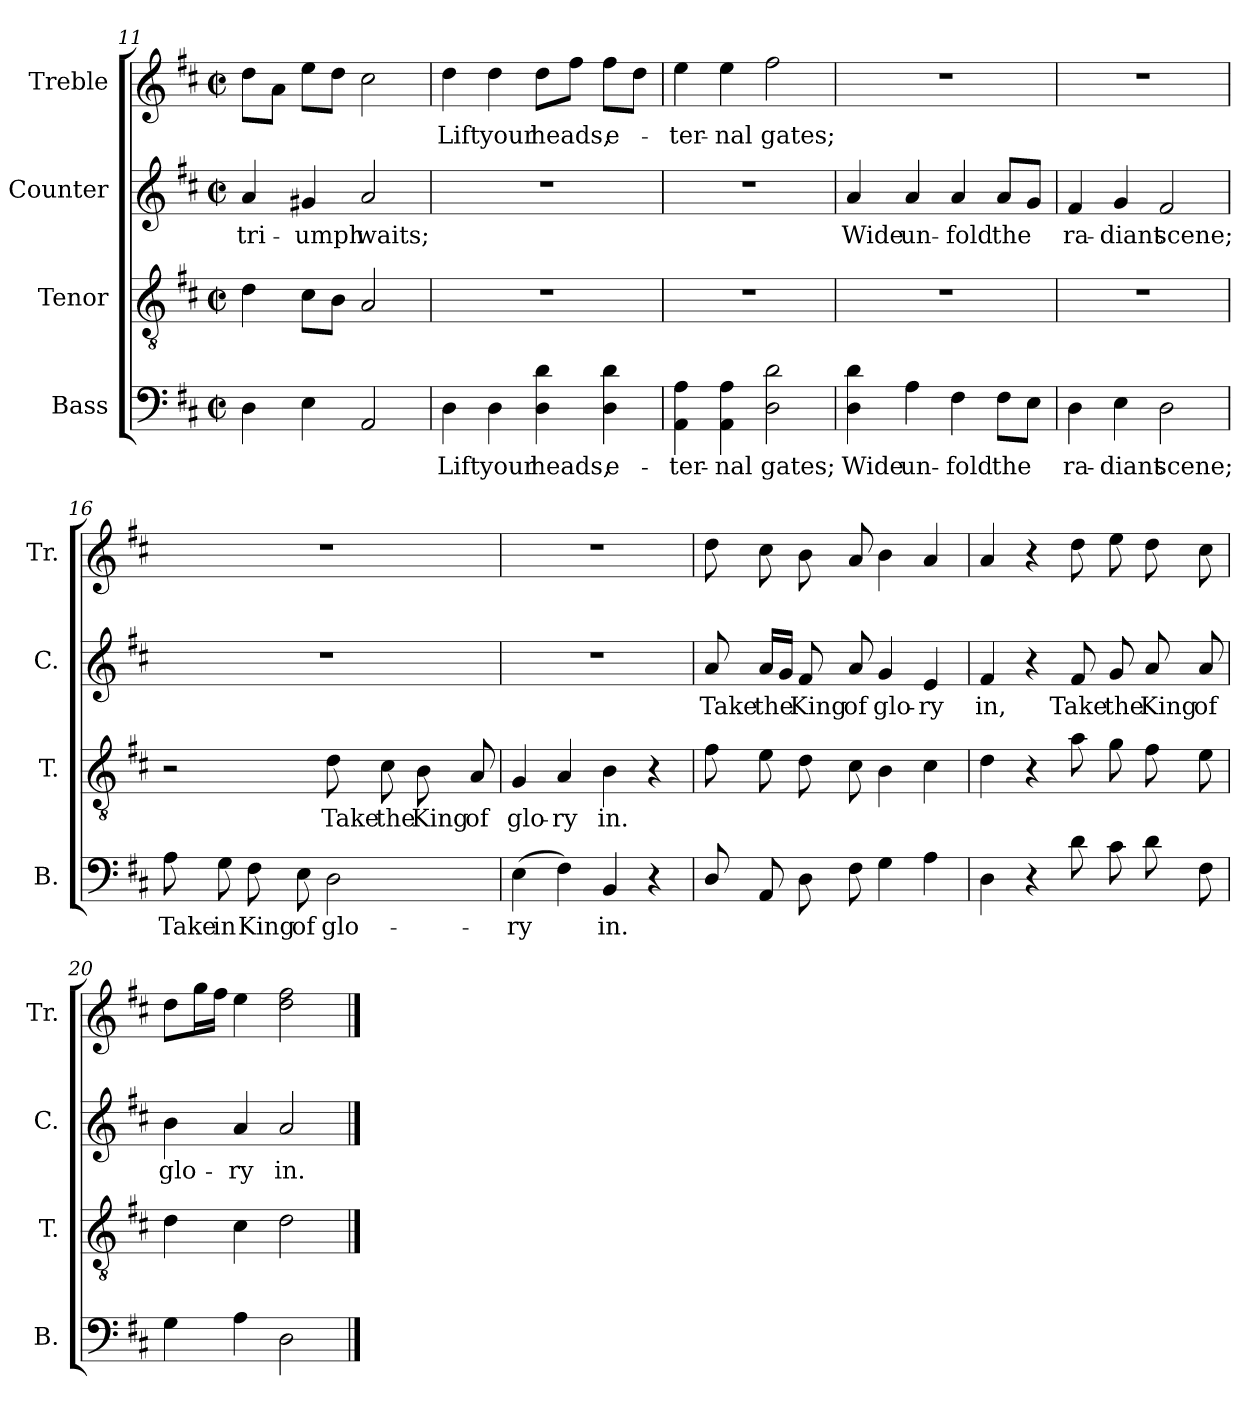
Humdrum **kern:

**kern	**text	**kern	**text	**kern	**text	**kern	**text
*part4	*part4	*part3	*part3	*part2	*part2	*part1	*part1
*staff4	*staff4	*staff3	*staff3	*staff2	*staff2	*staff1	*staff1
*I"Bass	*	*I"Tenor	*	*I"Counter	*	*I"Treble	*
*I'B.	*	*I'T.	*	*I'C.	*	*I'Tr.	*
*clefF4	*	*clefGv2	*	*clefG2	*	*clefG2	*
*k[f#c#]	*	*k[f#c#]	*	*k[f#c#]	*	*k[f#c#]	*
*M2/2	*	*M2/2	*	*M2/2	*	*M2/2	*
*met(c|)	*	*met(c|)	*	*met(c|)	*	*met(c|)	*
=11	=11	=11	=11	=11	=11	=11	=11
4D\	.	4d\	.	4a/	tri-	8dd\L	.
.	.	.	.	.	.	8a\J	.
4E\	.	8c#\L	.	4g#X/	-umph	8ee\L	.
.	.	8B\J	.	.	.	8dd\J	.
2AA/	.	2A/	.	2a/	waits;	2cc#\	.
!!LO:LB:g=z
=12	=12	=12	=12	=12	=12	=12	=12
4D\	Lift	1r	.	1r	.	4dd\	Lift
4D\	your	.	.	.	.	4dd\	your
4D\ 4d\	heads,	.	.	.	.	8dd\L	heads,
.	.	.	.	.	.	8ff#\J	.
4D\ 4d\	e-	.	.	.	.	8ff#\L	e-
.	.	.	.	.	.	8dd\J	.
=13	=13	=13	=13	=13	=13	=13	=13
4AA\ 4A\	-ter-	1r	.	1r	.	4ee\	-ter-
4AA\ 4A\	-nal	.	.	.	.	4ee\	-nal
2D\ 2d\	gates;	.	.	.	.	2ff#\	gates;
=14	=14	=14	=14	=14	=14	=14	=14
4D\ 4d\	Wide	1r	.	4a/	Wide	1r	.
4A\	un-	.	.	4a/	un-	.	.
4F#\	-fold	.	.	4a/	-fold	.	.
8F#\L	the	.	.	8a/L	the	.	.
8E\J	.	.	.	8g/J	.	.	.
=15	=15	=15	=15	=15	=15	=15	=15
4D\	ra-	1r	.	4f#/	ra-	1r	.
4E\	-diant	.	.	4g/	-diant	.	.
2D\	scene;	.	.	2f#/	scene;	.	.
=16	=16	=16	=16	=16	=16	=16	=16
8A\	Take	2r	.	1r	.	1r	.
8G\	in	.	.	.	.	.	.
8F#\	King	.	.	.	.	.	.
8E\	of	.	.	.	.	.	.
2D\	glo-	8d\	Take	.	.	.	.
.	.	8c#\	the	.	.	.	.
.	.	8B\	King	.	.	.	.
.	.	8A/	of	.	.	.	.
=17	=17	=17	=17	=17	=17	=17	=17
(4E\	-ry	4G/	glo-	1r	.	1r	.
4F#\)	.	4A/	-ry	.	.	.	.
4BB/	in.	4B\	in.	.	.	.	.
4r	.	4r	.	.	.	.	.
!!LO:LB:g=z
=18	=18	=18	=18	=18	=18	=18	=18
8D/	.	8f#\	.	8a/	Take	8dd\	.
8AA/	.	8e\	.	16a/LL	the	8cc#\	.
.	.	.	.	16g/JJ	.	.	.
8D\	.	8d\	.	8f#/	King	8b\	.
8F#\	.	8c#\	.	8a/	of	8a/	.
4G\	.	4B\	.	4g/	glo-	4b\	.
4A\	.	4c#\	.	4e/	-ry	4a/	.
=19	=19	=19	=19	=19	=19	=19	=19
4D\	.	4d\	.	4f#/	in,	4a/	.
4r	.	4r	.	4r	.	4r	.
8d\	.	8a\	.	8f#/	Take	8dd\	.
8c#\	.	8g\	.	8g/	the	8ee\	.
8d\	.	8f#\	.	8a/	King	8dd\	.
8F#\	.	8e\	.	8a/	of	8cc#\	.
=20	=20	=20	=20	=20	=20	=20	=20
4G\	.	4d\	.	4b\	glo-	8dd\L	.
.	.	.	.	.	.	16gg\L	.
.	.	.	.	.	.	16ff#\JJ	.
4A\	.	4c#\	.	4a/	-ry	4ee\	.
2D\	.	2d\	.	2a/	in.	2dd\ 2ff#\	.
==	==	==	==	==	==	==	==
*-	*-	*-	*-	*-	*-	*-	*-
